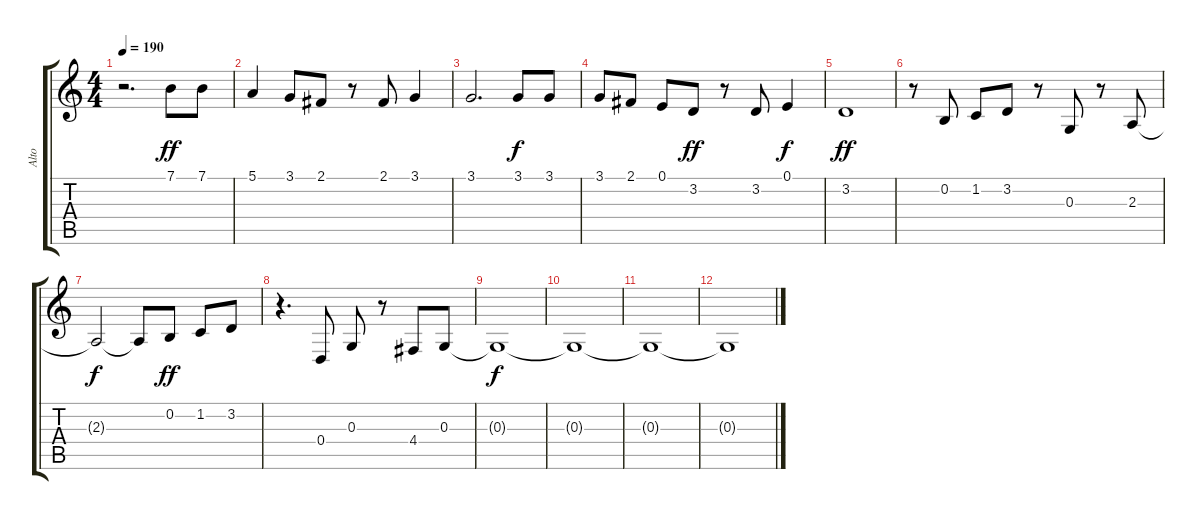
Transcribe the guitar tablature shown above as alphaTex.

\track ("Alto" "Alto") {instrument voiceoohs}
\staff {score tabs}
\tuning (E4 B3 G3 D3 A2 E2) {hide}
\ts (4 4)
\tempo 190
\clef g2
\ks c
r.2{d dy f} 7.1.8{dy ff} 7.1.8 |
5.1.4 3.1.8 2.1.8 r.8 2.1.8 3.1.4 |
3.1.2{d} 3.1.8{dy f} 3.1.8 |
3.1.8 2.1.8 0.1.8 3.2.8{dy ff} r.8 3.2.8 0.1.4{dy f} |
3.2.1{dy ff} |
r.8 0.2.8 1.2.8 3.2.8 r.8 0.3.8 r.8 2.3.8 |
2.3{t}.2{dy f} 2.3{t}.8 0.2.8{dy ff} 1.2.8 3.2.8 |
r.4{d} 0.4.8 0.3.8 r.8 4.4.8 0.3.8 |
0.3{t}.1{dy f} |
0.3{t}.1 |
0.3{t}.1 |
0.3{t}.1
